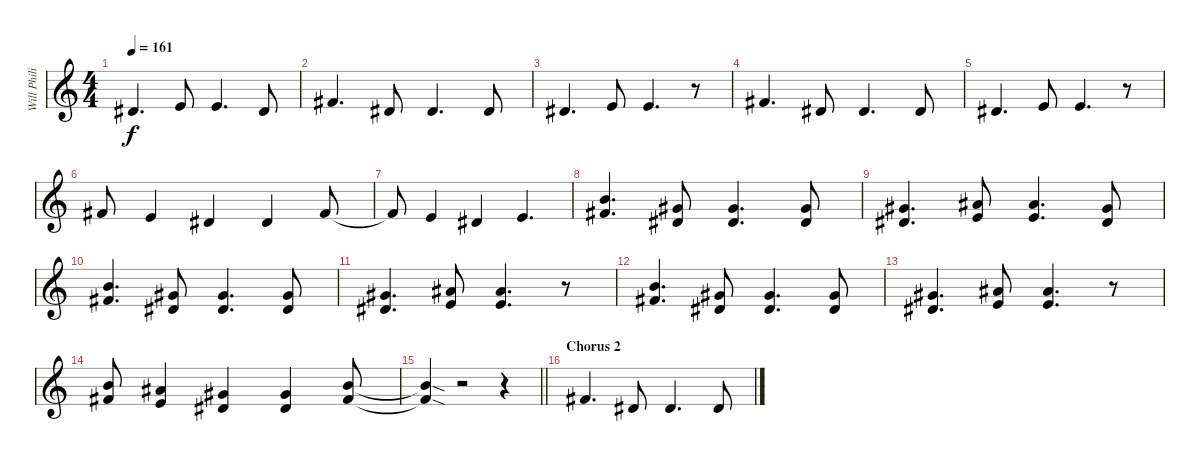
\track ("Will Philipson (Backing Vocals)" "Will Phili") {mute instrument voiceoohs}
\staff {score}
\tuning (E4 B3 G3 D3 A2 E2) {hide}
\ts (4 4)
\tempo 161
\clef g2
\ks c
4.2.4{d dy f} 5.2.8 5.2.4{d} 4.2.8 |
7.2.4{d} 4.2.8 4.2.4{d} 4.2.8 |
4.2.4{d} 5.2.8 5.2.4{d} r.8 |
7.2.4{d} 4.2.8 4.2.4{d} 4.2.8 |
4.2.4{d} 5.2.8 5.2.4{d} r.8 |
7.2.8 5.2.4 4.2.4 4.2.4 7.2.8 |
7.2{t}.8 5.2.4 4.2.4 5.2.4{d} |
(7.1 7.2).4{d} (4.1 4.2).8 (4.1 4.2).4{d} (4.1 4.2).8 |
(4.1 4.2).4{d} (6.1 5.2).8 (6.1 5.2).4{d} (4.1 4.2).8 |
(7.1 7.2).4{d} (4.1 4.2).8 (4.1 4.2).4{d} (4.1 4.2).8 |
(4.1 4.2).4{d} (6.1 5.2).8 (6.1 5.2).4{d} r.8 |
(7.1 7.2).4{d} (4.1 4.2).8 (4.1 4.2).4{d} (4.1 4.2).8 |
(4.1 4.2).4{d} (6.1 5.2).8 (6.1 5.2).4{d} r.8 |
(7.1 7.2).8 (6.1 5.2).4 (4.1 4.2).4 (4.1 4.2).4 (7.1 7.2).8 |
\barLineRight lightlight
(7.1{sod t} 7.2{sod t}).4 r.2 r.4 |
\section ("" "Chorus 2")
7.2.4{d} 4.2.8 4.2.4{d} 4.2.8
